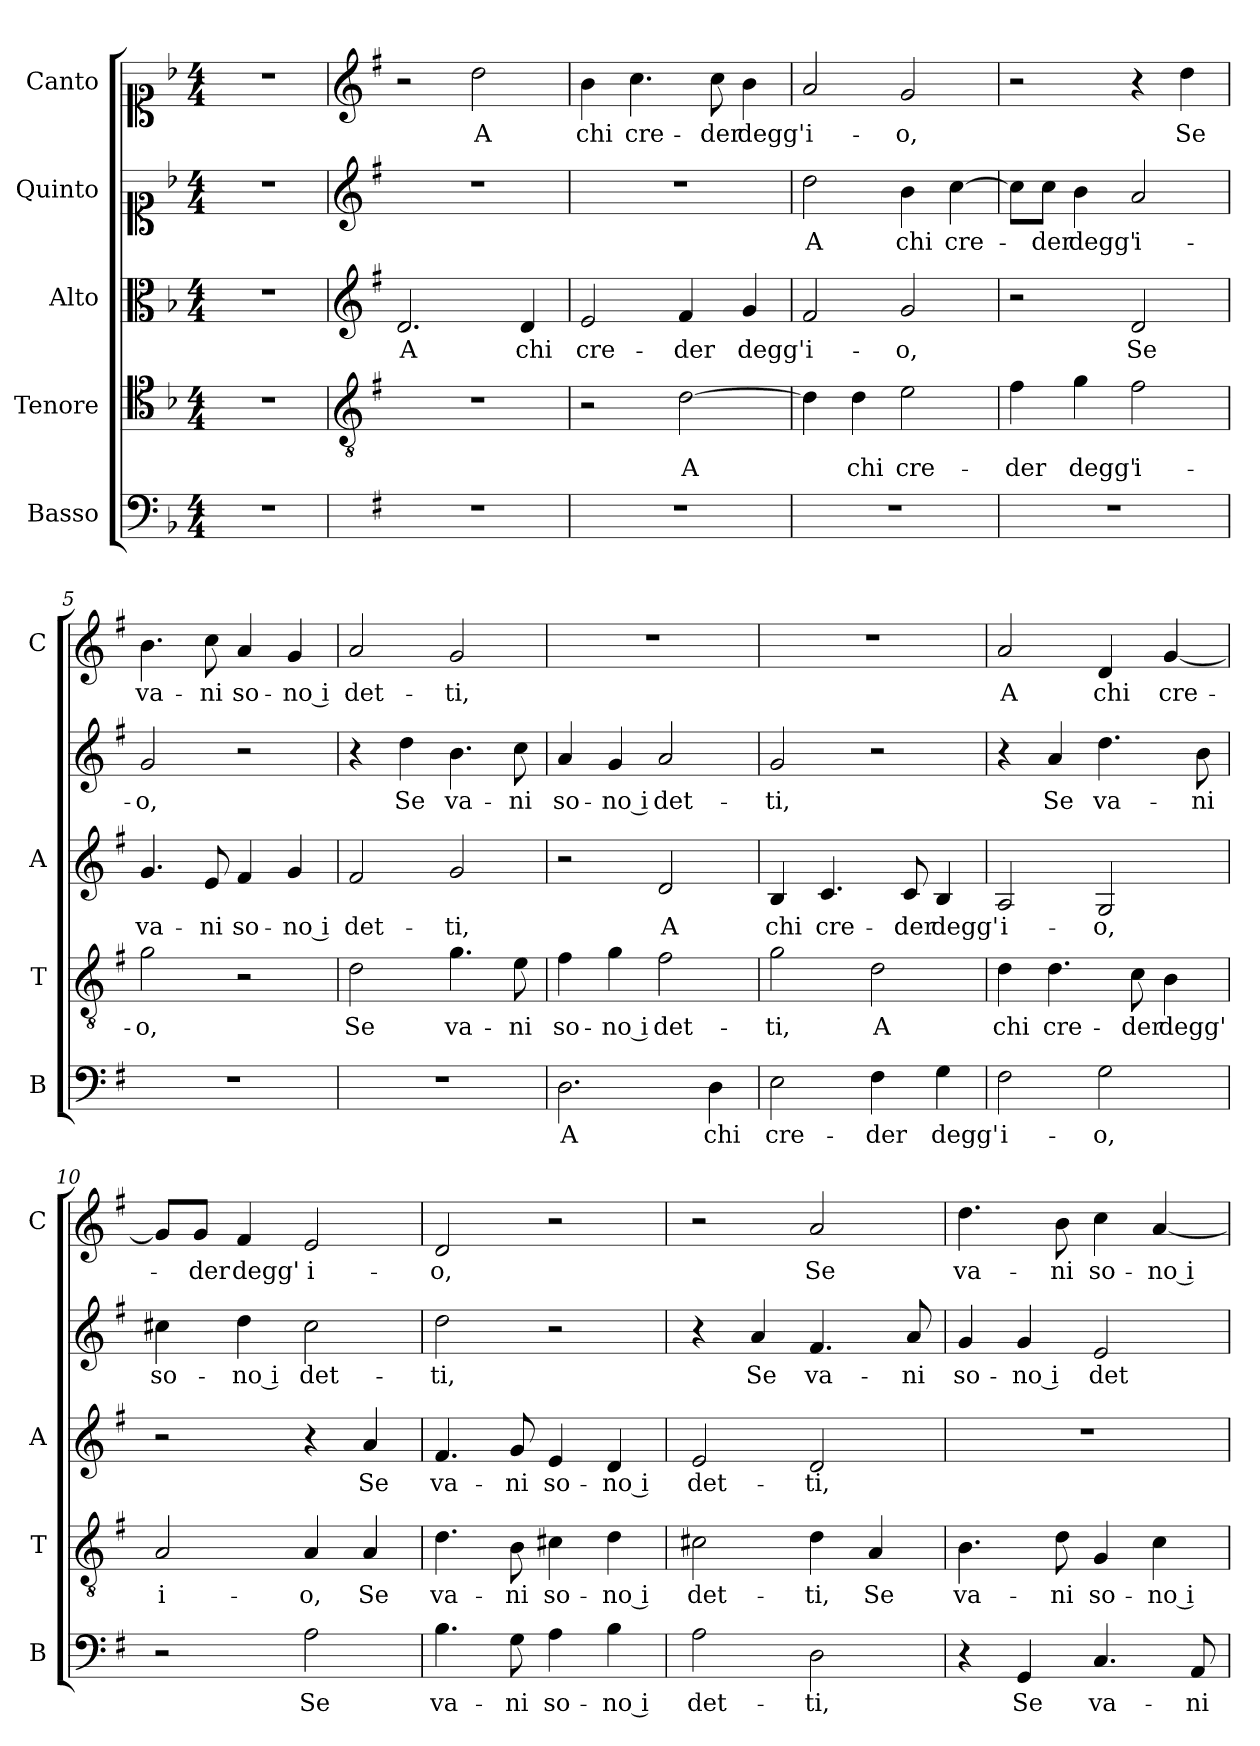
**kern	**text	**kern	**text	**kern	**text	**kern	**text	**kern	**text
*part5	*part5	*part4	*part4	*part3	*part3	*part2	*part2	*part1	*part1
*staff5	*staff5	*staff4	*staff4	*staff3	*staff3	*staff2	*staff2	*staff1	*staff1
*I"Basso	*	*I"Tenore	*	*I"Alto	*	*I"Quinto	*	*I"Canto	*
*I'B	*	*I'T	*	*I'A	*	*	*	*I'C	*
*clefF4	*	*clefC4	*	*clefC3	*	*clefC1	*	*clefC1	*
*k[b-]	*	*k[b-]	*	*k[b-]	*	*k[b-]	*	*k[b-]	*
*F:	*	*F:	*	*F:	*	*F:	*	*F:	*
*M4/4	*	*M4/4	*	*M4/4	*	*M4/4	*	*M4/4	*
=	=	=	=	=	=	=	=	=	=
1r	.	1r	.	1r	.	1r	.	1r	.
=1	=1	=1	=1	=1	=1	=1	=1	=1	=1
*	*	*clefGv2	*	*clefG2	*	*clefG2	*	*clefG2	*
*k[f#]	*	*k[f#]	*	*k[f#]	*	*k[f#]	*	*k[f#]	*
*G:	*	*G:	*	*G:	*	*G:	*	*G:	*
!	!	!	!	!	!LO:LY:b	!	!	!	!
1r	.	1r	.	2.d/	A	1r	.	2r	.
!	!	!	!	!	!	!	!	!	!LO:LY:b
.	.	.	.	.	.	.	.	2dd\	A
!	!	!	!	!	!LO:LY:b	!	!	!	!
.	.	.	.	4d/	chi	.	.	.	.
=2	=2	=2	=2	=2	=2	=2	=2	=2	=2
!	!	!	!	!	!LO:LY:b	!	!	!	!LO:LY:b
1r	.	2r	.	2e/	cre-	1r	.	4b\	chi
!	!	!	!	!	!	!	!	!	!LO:LY:b
.	.	.	.	.	.	.	.	4.cc\	cre-
!	!	!	!LO:LY:b	!	!LO:LY:b	!	!	!	!
.	.	[2d\	A	4f#/	-der	.	.	.	.
!	!	!	!	!	!	!	!	!	!LO:LY:b
.	.	.	.	.	.	.	.	8cc\	-der
!	!	!	!	!	!LO:LY:b	!	!	!	!LO:LY:b
.	.	.	.	4g/	degg'	.	.	4b\	degg'
=3	=3	=3	=3	=3	=3	=3	=3	=3	=3
!	!	!	!	!	!LO:LY:b	!	!LO:LY:b	!	!LO:LY:b
1r	.	4d\]	.	2f#/	i-	2dd\	A	2a/	i-
!	!	!	!LO:LY:b	!	!	!	!	!	!
.	.	4d\	chi	.	.	.	.	.	.
!	!	!	!LO:LY:b	!	!LO:LY:b	!	!LO:LY:b	!	!LO:LY:b
.	.	2e\	cre-	2g/	-o,	4b\	chi	2g/	-o,
!	!	!	!	!	!	!	!LO:LY:b	!	!
.	.	.	.	.	.	[4cc\	cre-	.	.
=4	=4	=4	=4	=4	=4	=4	=4	=4	=4
!	!	!	!LO:LY:b	!	!	!	!	!	!
1r	.	4f#\	-der	2r	.	8cc\L]	.	2r	.
!	!	!	!	!	!	!	!LO:LY:b	!	!
.	.	.	.	.	.	8cc\J	-der	.	.
!	!	!	!LO:LY:b	!	!	!	!LO:LY:b	!	!
.	.	4g\	degg'	.	.	4b\	degg'	.	.
!	!	!	!LO:LY:b	!	!LO:LY:b	!	!LO:LY:b	!	!
.	.	2f#\	i-	2d/	Se	2a/	i-	4r	.
!	!	!	!	!	!	!	!	!	!LO:LY:b
.	.	.	.	.	.	.	.	4dd\	Se
=5	=5	=5	=5	=5	=5	=5	=5	=5	=5
!	!	!	!LO:LY:b	!	!LO:LY:b	!	!LO:LY:b	!	!LO:LY:b
1r	.	2g\	-o,	4.g/	va-	2g/	-o,	4.b\	va-
!	!	!	!	!	!LO:LY:b	!	!	!	!LO:LY:b
.	.	.	.	8e/	-ni	.	.	8cc\	-ni
!	!	!	!	!	!LO:LY:b	!	!	!	!LO:LY:b
.	.	2r	.	4f#/	so-	2r	.	4a/	so-
!	!	!	!	!	!LO:LY:b	!	!	!	!LO:LY:b
.	.	.	.	4g/	-no i	.	.	4g/	-no i
=6	=6	=6	=6	=6	=6	=6	=6	=6	=6
!	!	!	!LO:LY:b	!	!LO:LY:b	!	!	!	!LO:LY:b
1r	.	2d\	Se	2f#/	det-	4r	.	2a/	det-
!	!	!	!	!	!	!	!LO:LY:b	!	!
.	.	.	.	.	.	4dd\	Se	.	.
!	!	!	!LO:LY:b	!	!LO:LY:b	!	!LO:LY:b	!	!LO:LY:b
.	.	4.g\	va-	2g/	-ti,	4.b\	va-	2g/	-ti,
!	!	!	!LO:LY:b	!	!	!	!LO:LY:b	!	!
.	.	8e\	-ni	.	.	8cc\	-ni	.	.
!!LO:LB:g=z
=7	=7	=7	=7	=7	=7	=7	=7	=7	=7
!	!LO:LY:b	!	!LO:LY:b	!	!	!	!LO:LY:b	!	!
2.D\	A	4f#\	so-	2r	.	4a/	so-	1r	.
!	!	!	!LO:LY:b	!	!	!	!LO:LY:b	!	!
.	.	4g\	-no i	.	.	4g/	-no i	.	.
!	!	!	!LO:LY:b	!	!LO:LY:b	!	!LO:LY:b	!	!
.	.	2f#\	det-	2d/	A	2a/	det-	.	.
!	!LO:LY:b	!	!	!	!	!	!	!	!
4D\	chi	.	.	.	.	.	.	.	.
=8	=8	=8	=8	=8	=8	=8	=8	=8	=8
!	!LO:LY:b	!	!LO:LY:b	!	!LO:LY:b	!	!LO:LY:b	!	!
2E\	cre-	2g\	-ti,	4B/	chi	2g/	-ti,	1r	.
!	!	!	!	!	!LO:LY:b	!	!	!	!
.	.	.	.	4.c/	cre-	.	.	.	.
!	!LO:LY:b	!	!LO:LY:b	!	!	!	!	!	!
4F#\	-der	2d\	A	.	.	2r	.	.	.
!	!	!	!	!	!LO:LY:b	!	!	!	!
.	.	.	.	8c/	-der	.	.	.	.
!	!LO:LY:b	!	!	!	!LO:LY:b	!	!	!	!
4G\	degg'	.	.	4B/	degg'	.	.	.	.
=9	=9	=9	=9	=9	=9	=9	=9	=9	=9
!	!LO:LY:b	!	!LO:LY:b	!	!LO:LY:b	!	!	!	!LO:LY:b
2F#\	i-	4d\	chi	2A/	i-	4r	.	2a/	A
!	!	!	!LO:LY:b	!	!	!	!LO:LY:b	!	!
.	.	4.d\	cre-	.	.	4a/	Se	.	.
!	!LO:LY:b	!	!	!	!LO:LY:b	!	!LO:LY:b	!	!LO:LY:b
2G\	-o,	.	.	2G/	-o,	4.dd\	va-	4d/	chi
!	!	!	!LO:LY:b	!	!	!	!	!	!
.	.	8c\	-der	.	.	.	.	.	.
!	!	!	!LO:LY:b	!	!	!	!	!	!LO:LY:b
.	.	4B\	degg'	.	.	.	.	[4g/	cre-
!	!	!	!	!	!	!	!LO:LY:b	!	!
.	.	.	.	.	.	8b\	-ni	.	.
=10	=10	=10	=10	=10	=10	=10	=10	=10	=10
!	!	!	!LO:LY:b	!	!	!	!LO:LY:b	!	!
2r	.	2A/	i-	2r	.	4cc#X\	so-	8g/L]	.
!	!	!	!	!	!	!	!	!	!LO:LY:b
.	.	.	.	.	.	.	.	8g/J	-der
!	!	!	!	!	!	!	!LO:LY:b	!	!LO:LY:b
.	.	.	.	.	.	4dd\	-no i	4f#/	degg'
!	!LO:LY:b	!	!LO:LY:b	!	!	!	!LO:LY:b	!	!LO:LY:b
2A\	Se	4A/	-o,	4r	.	2cc#\	det-	2e/	i-
!	!	!	!LO:LY:b	!	!LO:LY:b	!	!	!	!
.	.	4A/	Se	4a/	Se	.	.	.	.
=11	=11	=11	=11	=11	=11	=11	=11	=11	=11
!	!LO:LY:b	!	!LO:LY:b	!	!LO:LY:b	!	!LO:LY:b	!	!LO:LY:b
4.B\	va-	4.d\	va-	4.f#/	va-	2dd\	-ti,	2d/	-o,
!	!LO:LY:b	!	!LO:LY:b	!	!LO:LY:b	!	!	!	!
8G\	-ni	8B\	-ni	8g/	-ni	.	.	.	.
!	!LO:LY:b	!	!LO:LY:b	!	!LO:LY:b	!	!	!	!
4A\	so-	4c#X\	so-	4e/	so-	2r	.	2r	.
!	!LO:LY:b	!	!LO:LY:b	!	!LO:LY:b	!	!	!	!
4B\	-no i	4d\	-no i	4d/	-no i	.	.	.	.
=12	=12	=12	=12	=12	=12	=12	=12	=12	=12
!	!LO:LY:b	!	!LO:LY:b	!	!LO:LY:b	!	!	!	!
2A\	det-	2c#X\	det-	2e/	det-	4r	.	2r	.
!	!	!	!	!	!	!	!LO:LY:b	!	!
.	.	.	.	.	.	4a/	Se	.	.
!	!LO:LY:b	!	!LO:LY:b	!	!LO:LY:b	!	!LO:LY:b	!	!LO:LY:b
2D\	-ti,	4d\	-ti,	2d/	-ti,	4.f#/	va-	2a/	Se
!	!	!	!LO:LY:b	!	!	!	!	!	!
.	.	4A/	Se	.	.	.	.	.	.
!	!	!	!	!	!	!	!LO:LY:b	!	!
.	.	.	.	.	.	8a/	-ni	.	.
!!LO:PB:g=z
=13	=13	=13	=13	=13	=13	=13	=13	=13	=13
!	!	!	!LO:LY:b	!	!	!	!LO:LY:b	!	!LO:LY:b
4r	.	4.B\	va-	1r	.	4g/	so-	4.dd\	va-
!	!LO:LY:b	!	!	!	!	!	!LO:LY:b	!	!
4GG/	Se	.	.	.	.	4g/	-no i	.	.
!	!	!	!LO:LY:b	!	!	!	!	!	!LO:LY:b
.	.	8d\	-ni	.	.	.	.	8b\	-ni
!	!LO:LY:b	!	!LO:LY:b	!	!	!	!LO:LY:b	!	!LO:LY:b
4.C/	va-	4G/	so-	.	.	2e/	det-	4cc\	so-
!	!	!	!LO:LY:b	!	!	!	!	!	!LO:LY:b
.	.	4c\	-no i	.	.	.	.	[4a/	-no i
!	!LO:LY:b	!	!	!	!	!	!	!	!
8AA/	-ni	.	.	.	.	.	.	.	.
=	=	=	=	=	=	=	=	=	=
*-	*-	*-	*-	*-	*-	*-	*-	*-	*-
